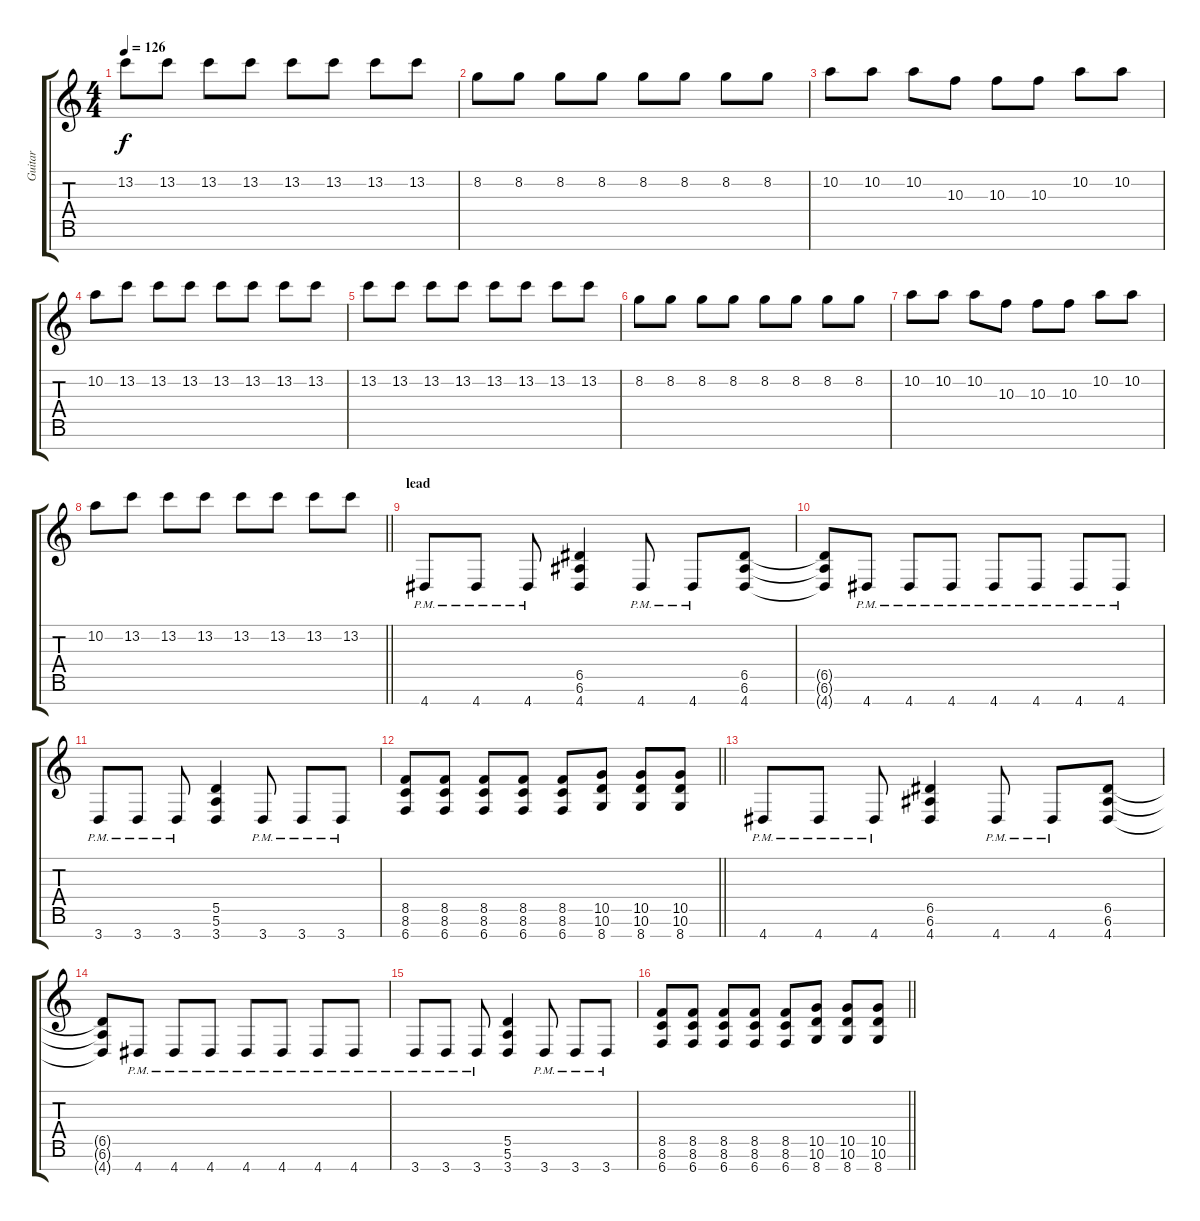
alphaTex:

\track ("Guitar" "Guitar") {instrument distortionguitar}
\staff {score tabs}
\tuning (E4 B3 G3 D3 A2 E2 B1) {hide}
\ts (4 4)
\tempo 126
\clef g2
\ks c
13.2.8{dy f} 13.2.8 13.2.8 13.2.8 13.2.8 13.2.8 13.2.8 13.2.8 |
8.2.8 8.2.8 8.2.8 8.2.8 8.2.8 8.2.8 8.2.8 8.2.8 |
10.2.8 10.2.8 10.2.8 10.3.8 10.3.8 10.3.8 10.2.8 10.2.8 |
10.2.8 13.2.8 13.2.8 13.2.8 13.2.8 13.2.8 13.2.8 13.2.8 |
13.2.8 13.2.8 13.2.8 13.2.8 13.2.8 13.2.8 13.2.8 13.2.8 |
8.2.8 8.2.8 8.2.8 8.2.8 8.2.8 8.2.8 8.2.8 8.2.8 |
10.2.8 10.2.8 10.2.8 10.3.8 10.3.8 10.3.8 10.2.8 10.2.8 |
\barLineRight lightlight
10.2.8 13.2.8 13.2.8 13.2.8 13.2.8 13.2.8 13.2.8 13.2.8 |
\section ("" "lead")
4.7{pm}.8{balance 8} 4.7{pm}.8 4.7{pm}.8 (6.5 6.6 4.7).4 4.7{pm}.8 4.7{pm}.8 (6.5 6.6 4.7).8 |
(6.5{t} 6.6{t} 4.7{t}).8 4.7{pm}.8 4.7{pm}.8 4.7{pm}.8 4.7{pm}.8 4.7{pm}.8 4.7{pm}.8 4.7{pm}.8 |
3.7{pm}.8 3.7{pm}.8 3.7{pm}.8 (5.5 5.6 3.7).4 3.7{pm}.8 3.7{pm}.8 3.7{pm}.8 |
\barLineRight lightlight
(8.5 8.6 6.7).8 (8.5 8.6 6.7).8 (8.5 8.6 6.7).8 (8.5 8.6 6.7).8 (8.5 8.6 6.7).8 (10.5 10.6 8.7).8 (10.5 10.6 8.7).8 (10.5 10.6 8.7).8 |
4.7{pm}.8 4.7{pm}.8 4.7{pm}.8 (6.5 6.6 4.7).4 4.7{pm}.8 4.7{pm}.8 (6.5 6.6 4.7).8 |
(6.5{t} 6.6{t} 4.7{t}).8 4.7{pm}.8 4.7{pm}.8 4.7{pm}.8 4.7{pm}.8 4.7{pm}.8 4.7{pm}.8 4.7{pm}.8 |
3.7{pm}.8 3.7{pm}.8 3.7{pm}.8 (5.5 5.6 3.7).4 3.7{pm}.8 3.7{pm}.8 3.7{pm}.8 |
\barLineRight lightlight
(8.5 8.6 6.7).8 (8.5 8.6 6.7).8 (8.5 8.6 6.7).8 (8.5 8.6 6.7).8 (8.5 8.6 6.7).8 (10.5 10.6 8.7).8 (10.5 10.6 8.7).8 (10.5 10.6 8.7).8
